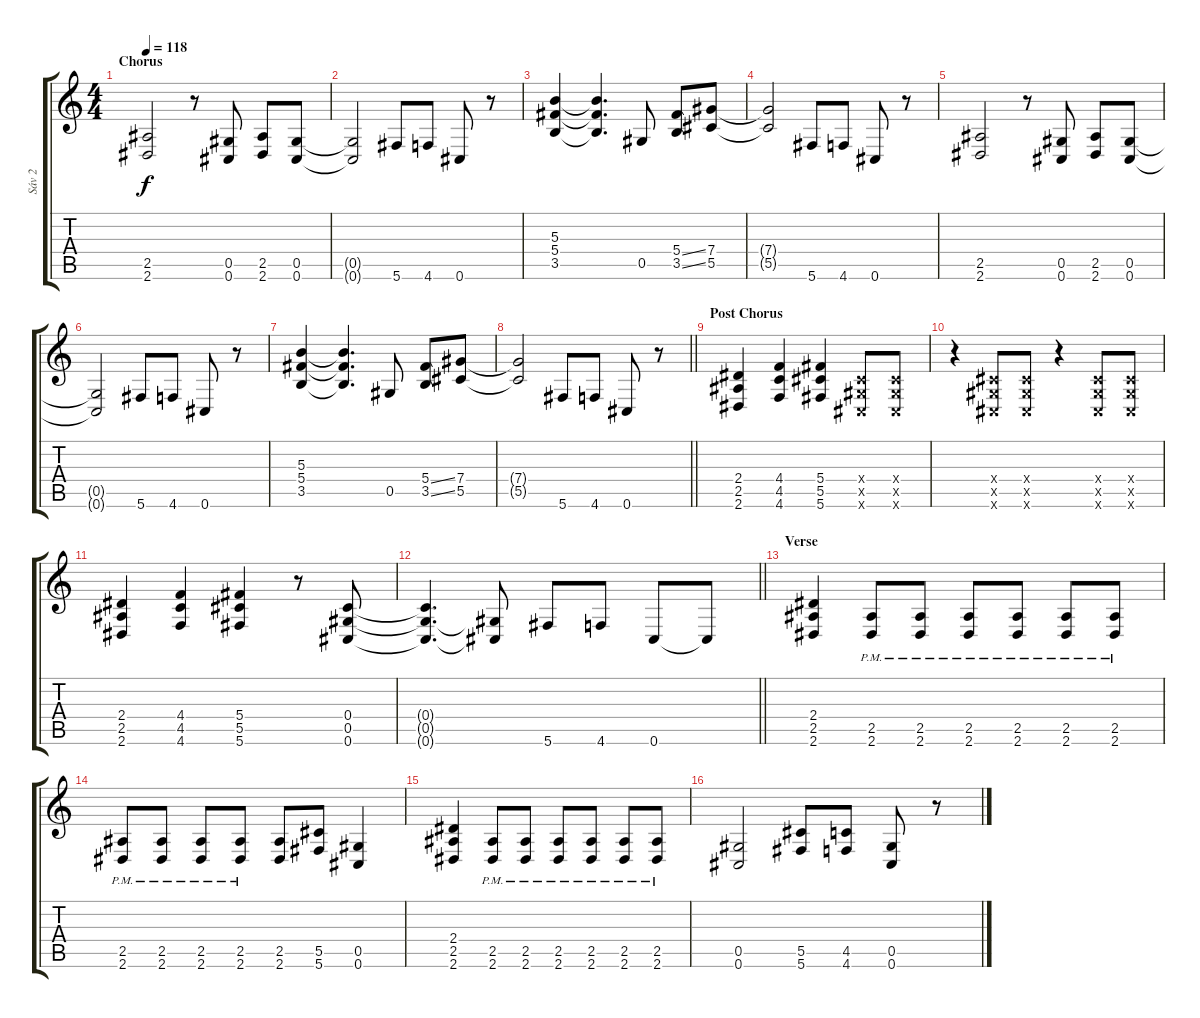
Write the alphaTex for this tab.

\track ("Sáv 2" "Sáv 2") {instrument distortionguitar}
\staff {score tabs}
\tuning (Eb4 Bb3 Gb3 Db3 Ab2 Db2) {hide}
\ts (4 4)
\section ("" "Chorus")
\tempo 118
\clef g2
\ks c
(2.5 2.6).2{dy f} r.8 (0.5 0.6).8 (2.5 2.6).8 (0.5 0.6).8 |
(0.5{t} 0.6{t}).2 5.6.8 4.6.8 0.6.8 r.8 |
(5.3 5.4 3.5).4 (5.3{t} 5.4{t} 3.5{t}).4{d} 0.5.8 (5.4{ss} 3.5{ss}).8 (7.4 5.5).8 |
(7.4{t} 5.5{t}).2 5.6.8 4.6.8 0.6.8 r.8 |
(2.5 2.6).2 r.8 (0.5 0.6).8 (2.5 2.6).8 (0.5 0.6).8 |
(0.5{t} 0.6{t}).2 5.6.8 4.6.8 0.6.8 r.8 |
(5.3 5.4 3.5).4 (5.3{t} 5.4{t} 3.5{t}).4{d} 0.5.8 (5.4{ss} 3.5{ss}).8 (7.4 5.5).8 |
\barLineRight lightlight
(7.4{t} 5.5{t}).2 5.6.8 4.6.8 0.6.8 r.8 |
\section ("" "Post Chorus")
(2.4 2.5 2.6).4 (4.4 4.5 4.6).4 (5.4 5.5 5.6).4 (0.4{x} 0.5{x} 0.6{x}).8 (0.4{x} 0.5{x} 0.6{x}).8 |
r.4 (0.4{x} 0.5{x} 0.6{x}).8 (0.4{x} 0.5{x} 0.6{x}).8 r.4 (0.4{x} 0.5{x} 0.6{x}).8 (0.4{x} 0.5{x} 0.6{x}).8 |
(2.4 2.5 2.6).4 (4.4 4.5 4.6).4 (5.4 5.5 5.6).4 r.8 (0.4 0.5 0.6).8 |
\barLineRight lightlight
(0.4{t} 0.5{t} 0.6{t}).4{d} (0.5{t} 0.6{t}).8 5.6.8 4.6.8 0.6.8 0.6{t}.8 |
\section ("" "Verse")
(2.4 2.5 2.6).4 (2.5{pm} 2.6).8 (2.5{pm} 2.6).8 (2.5{pm} 2.6).8 (2.5{pm} 2.6).8 (2.5{pm} 2.6).8 (2.5{pm} 2.6).8 |
(2.5{pm} 2.6).8 (2.5{pm} 2.6).8 (2.5{pm} 2.6).8 (2.5{pm} 2.6).8 (2.5 2.6).8 (5.5 5.6).8 (0.5 0.6).4 |
(2.4 2.5 2.6).4 (2.5{pm} 2.6).8 (2.5{pm} 2.6).8 (2.5{pm} 2.6).8 (2.5{pm} 2.6).8 (2.5{pm} 2.6).8 (2.5{pm} 2.6).8 |
(0.5 0.6).2 (5.5 5.6).8 (4.5 4.6).8 (0.5 0.6).8 r.8
